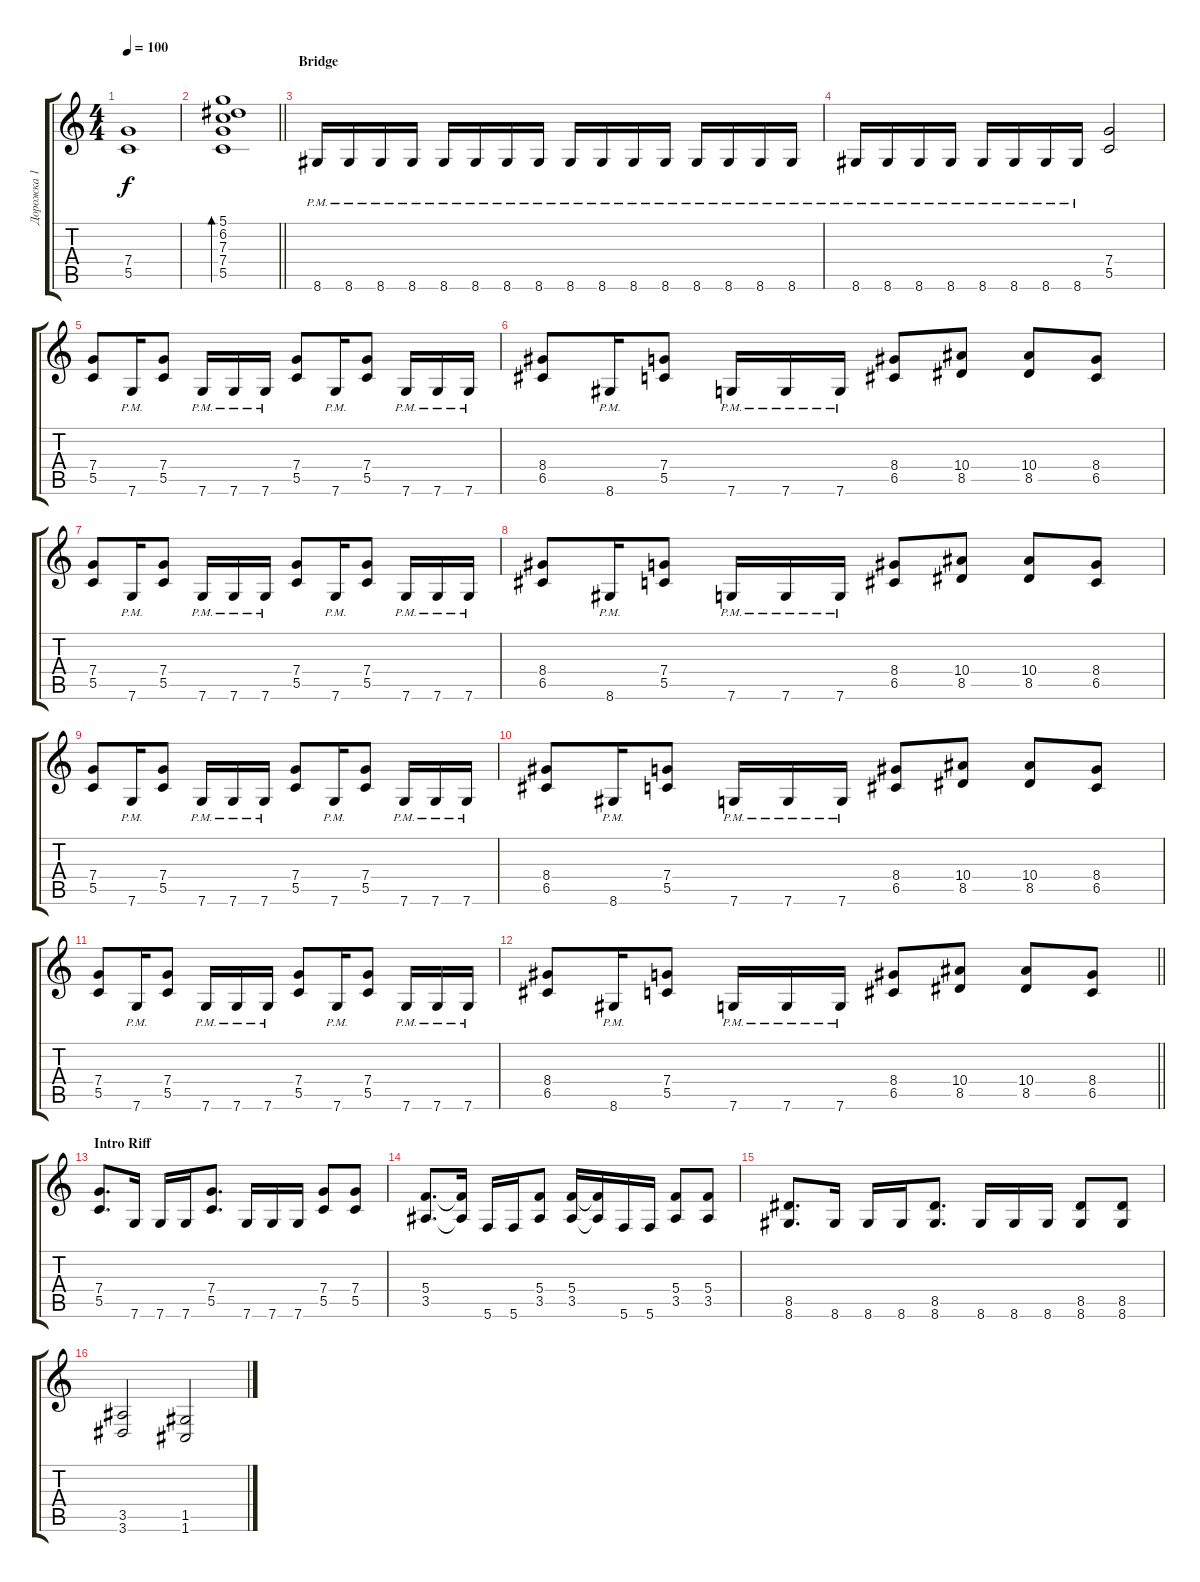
\track ("Дорожка 1" "Дорожка 1") {instrument distortionguitar}
\staff {score tabs}
\tuning (D4 A3 F3 C3 G2 C2) {hide}
\ts (4 4)
\tempo 100
\clef g2
\ks c
(7.4 5.5).1{dy f} |
\barLineRight lightlight
(5.1 6.2 7.3 7.4 5.5).1{bd 120 volume 9} |
\section ("" "Bridge")
8.6{pm}.16{volume 16} 8.6{pm}.16 8.6{pm}.16 8.6{pm}.16 8.6{pm}.16 8.6{pm}.16 8.6{pm}.16 8.6{pm}.16 8.6{pm}.16 8.6{pm}.16 8.6{pm}.16 8.6{pm}.16 8.6{pm}.16 8.6{pm}.16 8.6{pm}.16 8.6{pm}.16 |
8.6{pm}.16 8.6{pm}.16 8.6{pm}.16 8.6{pm}.16 8.6{pm}.16 8.6{pm}.16 8.6{pm}.16 8.6{pm}.16 (7.4 5.5).2 |
(7.4 5.5).8 7.6{pm}.16 (7.4 5.5).8 7.6{pm}.16 7.6{pm}.16 7.6{pm}.16 (7.4 5.5).8 7.6{pm}.16 (7.4 5.5).8 7.6{pm}.16 7.6{pm}.16 7.6{pm}.16 |
(8.4 6.5).8 8.6{pm}.16 (7.4 5.5).8 7.6{pm}.16 7.6{pm}.16 7.6{pm}.16 (8.4 6.5).8 (10.4 8.5).8 (10.4 8.5).8 (8.4 6.5).8 |
(7.4 5.5).8 7.6{pm}.16 (7.4 5.5).8 7.6{pm}.16 7.6{pm}.16 7.6{pm}.16 (7.4 5.5).8 7.6{pm}.16 (7.4 5.5).8 7.6{pm}.16 7.6{pm}.16 7.6{pm}.16 |
(8.4 6.5).8 8.6{pm}.16 (7.4 5.5).8 7.6{pm}.16 7.6{pm}.16 7.6{pm}.16 (8.4 6.5).8 (10.4 8.5).8 (10.4 8.5).8 (8.4 6.5).8 |
(7.4 5.5).8 7.6{pm}.16 (7.4 5.5).8 7.6{pm}.16 7.6{pm}.16 7.6{pm}.16 (7.4 5.5).8 7.6{pm}.16 (7.4 5.5).8 7.6{pm}.16 7.6{pm}.16 7.6{pm}.16 |
(8.4 6.5).8 8.6{pm}.16 (7.4 5.5).8 7.6{pm}.16 7.6{pm}.16 7.6{pm}.16 (8.4 6.5).8 (10.4 8.5).8 (10.4 8.5).8 (8.4 6.5).8 |
(7.4 5.5).8 7.6{pm}.16 (7.4 5.5).8 7.6{pm}.16 7.6{pm}.16 7.6{pm}.16 (7.4 5.5).8 7.6{pm}.16 (7.4 5.5).8 7.6{pm}.16 7.6{pm}.16 7.6{pm}.16 |
\barLineRight lightlight
(8.4 6.5).8 8.6{pm}.16 (7.4 5.5).8 7.6{pm}.16 7.6{pm}.16 7.6{pm}.16 (8.4 6.5).8 (10.4 8.5).8 (10.4 8.5).8 (8.4 6.5).8 |
\section ("" "Intro Riff")
(7.4 5.5).8{d} 7.6.16 7.6.16 7.6.16 (7.4 5.5).8{d} 7.6.16 7.6.16 7.6.16 (7.4 5.5).8 (7.4 5.5).8 |
(5.4 3.5).8{d} (5.4{t} 3.5{t}).16 5.6.16 5.6.16 (5.4 3.5).8 (5.4 3.5).16 (5.4{t} 3.5{t}).16 5.6.16 5.6.16 (5.4 3.5).8 (5.4 3.5).8 |
(8.5 8.6).8{d} 8.6.16 8.6.16 8.6.16 (8.5 8.6).8{d} 8.6.16 8.6.16 8.6.16 (8.5 8.6).8 (8.5 8.6).8 |
(3.5 3.6).2 (1.5 1.6).2
